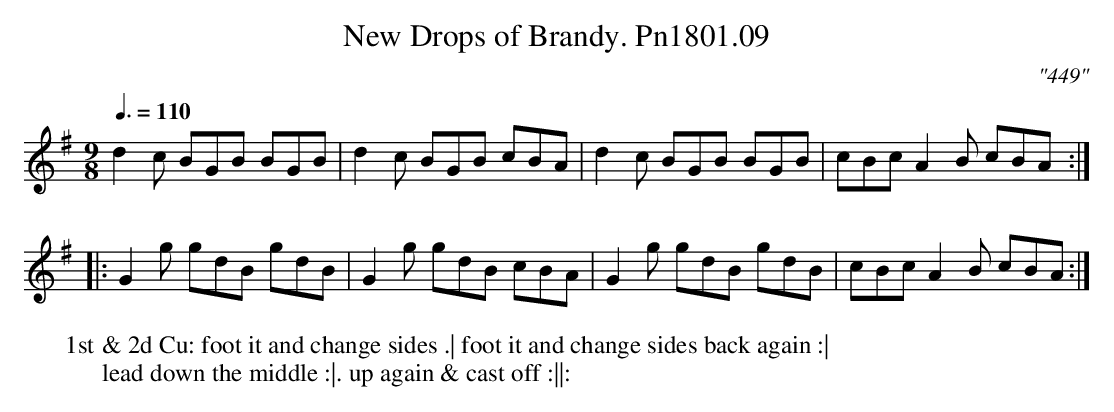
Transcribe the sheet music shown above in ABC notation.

X:1
T:New Drops of Brandy. Pn1801.09
Q:3/8=110
M:9/8
L:1/8
C:"449"
W:1st & 2d Cu: foot it and change sides .| foot it and change sides back again :|
W:lead down the middle :|. up again & cast off :||:
K:G
d2c BGB BGB|d2c BGB cBA|d2c BGB BGB|cBc A2B cBA:|
|:G2g gdB gdB| G2g gdB cBA|G2g gdB gdB| cBc A2B cBA:|
